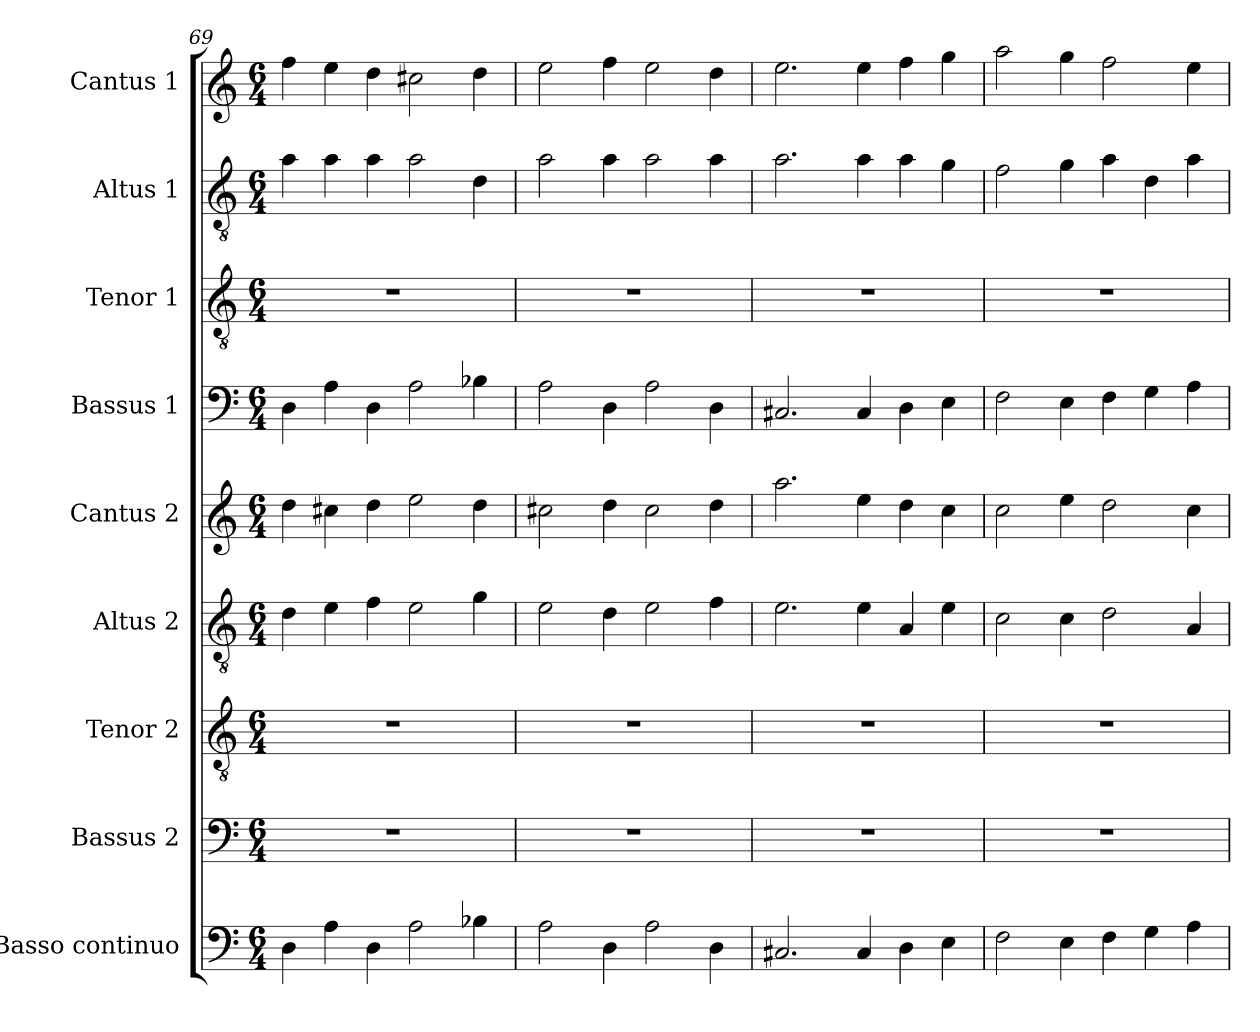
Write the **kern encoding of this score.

**kern	**kern	**kern	**kern	**kern	**kern	**kern	**kern	**kern
*part9	*part8	*part7	*part6	*part5	*part4	*part3	*part2	*part1
*staff9	*staff8	*staff7	*staff6	*staff5	*staff4	*staff3	*staff2	*staff1
*I"Basso continuo	*I"Bassus 2	*I"Tenor 2	*I"Altus 2	*I"Cantus 2	*I"Bassus 1	*I"Tenor 1	*I"Altus 1	*I"Cantus 1
*clefF4	*clefF4	*clefGv2	*clefGv2	*clefG2	*clefF4	*clefGv2	*clefGv2	*clefG2
*k[]	*k[]	*k[]	*k[]	*k[]	*k[]	*k[]	*k[]	*k[]
*C:	*C:	*C:	*C:	*C:	*C:	*C:	*C:	*C:
*M6/4	*M6/4	*M6/4	*M6/4	*M6/4	*M6/4	*M6/4	*M6/4	*M6/4
=69	=69	=69	=69	=69	=69	=69	=69	=69
4D\	1.r	1.r	4d\	4dd\	4D\	1.r	4a\	4ff\
4A\	.	.	4e\	4cc#X\	4A\	.	4a\	4ee\
4D\	.	.	4f\	4dd\	4D\	.	4a\	4dd\
2A\	.	.	2e\	2ee\	2A\	.	2a\	2cc#X\
4B-X\	.	.	4g\	4dd\	4B-X\	.	4d\	4dd\
=70	=70	=70	=70	=70	=70	=70	=70	=70
2A\	1.r	1.r	2e\	2cc#X\	2A\	1.r	2a\	2ee\
4D\	.	.	4d\	4dd\	4D\	.	4a\	4ff\
2A\	.	.	2e\	2cc#\	2A\	.	2a\	2ee\
4D\	.	.	4f\	4dd\	4D\	.	4a\	4dd\
!!LO:PB:g=z
=71	=71	=71	=71	=71	=71	=71	=71	=71
2.C#X/	1.r	1.r	2.e\	2.aa\	2.C#X/	1.r	2.a\	2.ee\
4C#/	.	.	4e\	4ee\	4C#/	.	4a\	4ee\
4D\	.	.	4A/	4dd\	4D\	.	4a\	4ff\
4E\	.	.	4e\	4cc\	4E\	.	4g\	4gg\
=72	=72	=72	=72	=72	=72	=72	=72	=72
2F\	1.r	1.r	2c\	2cc\	2F\	1.r	2f\	2aa\
4E\	.	.	4c\	4ee\	4E\	.	4g\	4gg\
4F\	.	.	2d\	2dd\	4F\	.	4a\	2ff\
4G\	.	.	.	.	4G\	.	4d\	.
4A\	.	.	4A/	4cc\	4A\	.	4a\	4ee\
=	=	=	=	=	=	=	=	=
*-	*-	*-	*-	*-	*-	*-	*-	*-
